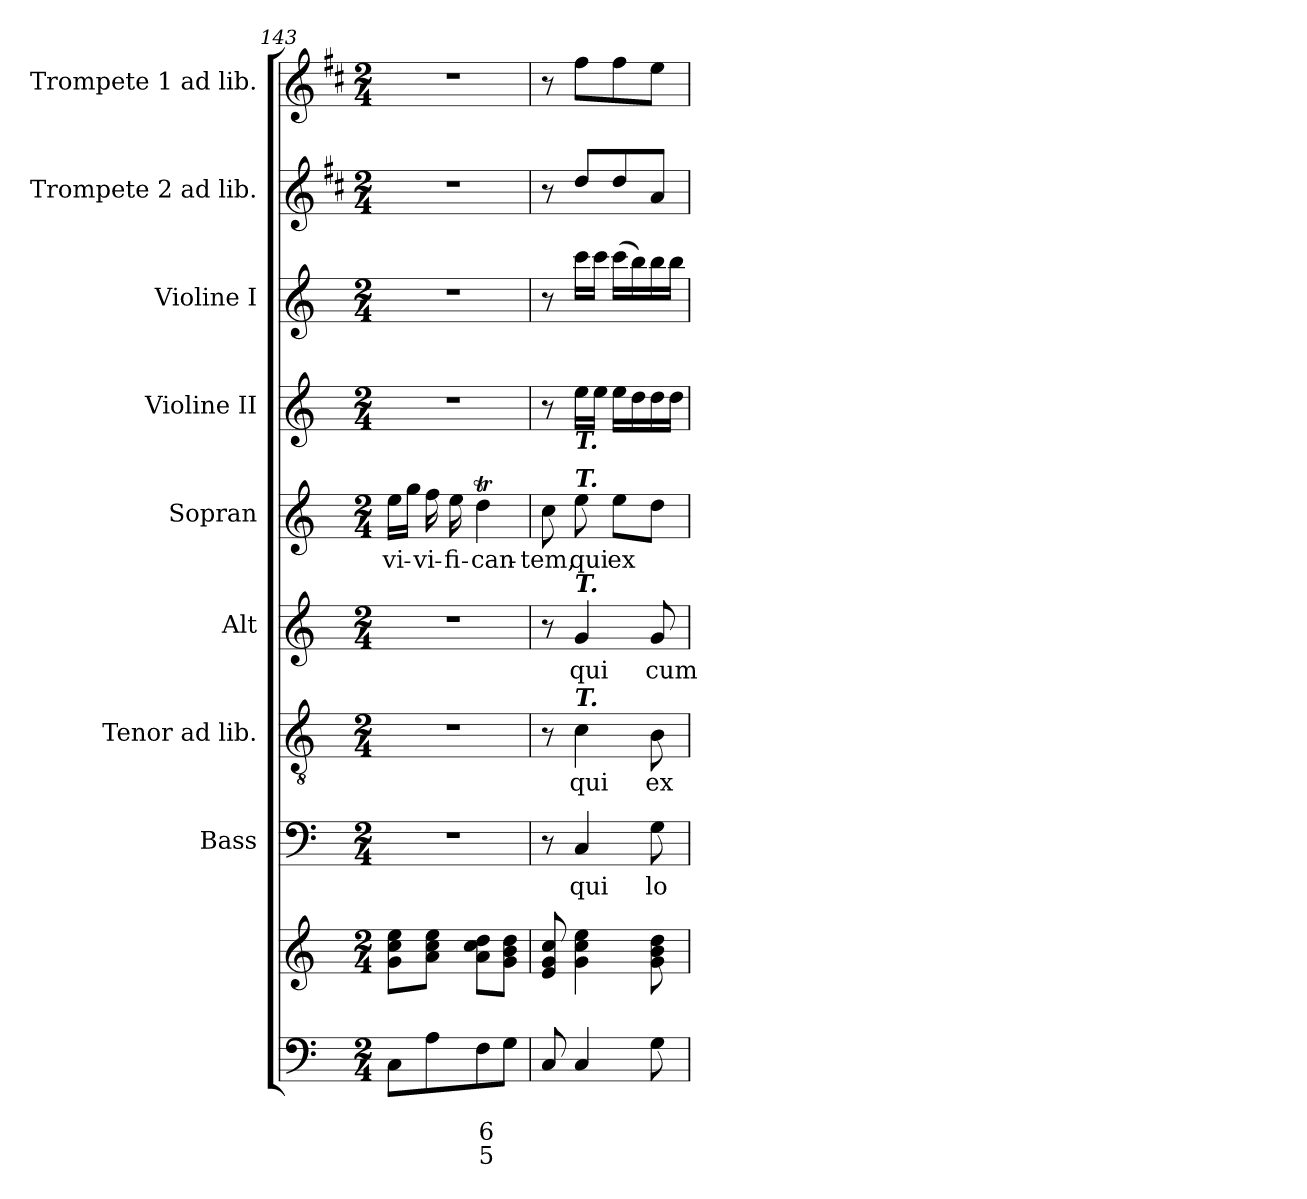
**kern	**text	**text	**text	**kern	**kern	**text	**kern	**text	**kern	**text	**kern	**text	**kern	**kern	**kern	**kern
*part9	*part9	*part9	*part9	*part9	*part8	*part8	*part7	*part7	*part6	*part6	*part5	*part5	*part4	*part3	*part2	*part1
*staff10	*staff10	*staff10	*staff10	*staff9	*staff8	*staff8	*staff7	*staff7	*staff6	*staff6	*staff5	*staff5	*staff4	*staff3	*staff2	*staff1
*	*	*	*	*	*I"Bass	*	*I"Tenor ad lib.	*	*I"Alt	*	*I"Sopran	*	*I"Violine II	*I"Violine I	*I"Trompete 2 ad lib.	*I"Trompete 1 ad lib.
*	*	*	*	*	*I'B.	*	*I'T.	*	*I'A.	*	*I'S.	*	*I'Vl. II	*I'Vl. I	*I'Trp. 2	*I'Trp. 1
*clefF4	*	*	*	*clefG2	*clefF4	*	*clefGv2	*	*clefG2	*	*clefG2	*	*clefG2	*clefG2	*clefG2	*clefG2
*	*	*	*	*	*	*	*	*	*	*	*	*	*	*	*ITrd1c2	*ITrd1c2
*k[]	*	*	*	*k[]	*k[]	*	*k[]	*	*k[]	*	*k[]	*	*k[]	*k[]	*k[]	*k[]
*C:	*	*	*	*C:	*C:	*	*C:	*	*C:	*	*C:	*	*C:	*C:	*C:	*C:
*M2/4	*	*	*	*M2/4	*M2/4	*	*M2/4	*	*M2/4	*	*M2/4	*	*M2/4	*M2/4	*M2/4	*M2/4
=143	=143	=143	=143	=143	=143	=143	=143	=143	=143	=143	=143	=143	=143	=143	=143	=143
!	!	!	!	!	!	!	!	!	!	!	!	!LO:LY:b	!	!	!	!
8C\L	.	.	.	8g\ 8cc\ 8ee\L	2r	.	2r	.	2r	.	16ee\LL	vi-	2r	2r	2r	2r
.	.	.	.	.	.	.	.	.	.	.	16gg\JJ	.	.	.	.	.
!	!	!	!	!	!	!	!	!	!	!	!	!LO:LY:b	!	!	!	!
8A\	.	.	.	8a\ 8cc\ 8ee\J	.	.	.	.	.	.	16ff\	-vi-	.	.	.	.
!	!	!	!	!	!	!	!	!	!	!	!	!LO:LY:b	!	!	!	!
.	.	.	.	.	.	.	.	.	.	.	16ee\	-fi-	.	.	.	.
!	!	!LO:LY:b	!LO:LY:b	!	!	!	!	!	!	!	!	!LO:LY:b	!	!	!	!
8F\	.	6	5	8a\ 8cc\ 8dd\L	.	.	.	.	.	.	4ddT\	-can-	.	.	.	.
8G\J	.	.	.	8g\ 8b\ 8dd\J	.	.	.	.	.	.	.	.	.	.	.	.
=144	=144	=144	=144	=144	=144	=144	=144	=144	=144	=144	=144	=144	=144	=144	=144	=144
!	!	!	!	!	!	!	!	!	!	!	!	!LO:LY:b	!	!	!	!
8C/	.	.	.	8e/ 8g/ 8cc/	8r	.	8r	.	8r	.	8cc\	-tem,	8r	8r	8r	8r
!	!	!	!	!	!	!	!	!	!	!	!	!	!LO:TX:b:Bi:t=T.	!	!	!
!	!	!	!	!	!	!	!	!	!	!	!LO:TX:a:Bi:t=T.	!	!	!	!	!
!	!	!	!	!	!	!	!	!	!LO:TX:a:Bi:t=T.	!	!	!	!	!	!	!
!	!	!	!	!	!	!	!LO:TX:a:Bi:t=T.	!	!	!	!	!	!	!	!	!
!	!	!	!	!	!	!LO:LY:b	!	!LO:LY:b	!	!LO:LY:b	!	!LO:LY:b	!	!	!	!
4C/	.	.	.	4g\ 4cc\ 4ee\	4C/	qui	4c\	qui	4g/	qui	8ee\	qui	16ee\LL	16ccc\LL	8cc/L	8ee\L
.	.	.	.	.	.	.	.	.	.	.	.	.	16ee\JJ	16ccc\JJ	.	.
!	!	!	!	!	!	!	!	!	!	!	!	!LO:LY:b	!	!	!	!
.	.	.	.	.	.	.	.	.	.	.	8ee\L	ex	16ee\LL	(>16ccc\LL	8cc/	8ee\
.	.	.	.	.	.	.	.	.	.	.	.	.	16dd\	16bb\)	.	.
!	!	!	!	!	!	!LO:LY:b	!	!LO:LY:b	!	!LO:LY:b	!	!	!	!	!	!
8G\	.	.	.	8g\ 8b\ 8dd\	8G\	lo-	8B\	ex	8g/	cum	8dd\J	.	16dd\	16bb\	8g/J	8dd\J
.	.	.	.	.	.	.	.	.	.	.	.	.	16dd\JJ	16bb\JJ	.	.
=	=	=	=	=	=	=	=	=	=	=	=	=	=	=	=	=
*-	*-	*-	*-	*-	*-	*-	*-	*-	*-	*-	*-	*-	*-	*-	*-	*-
